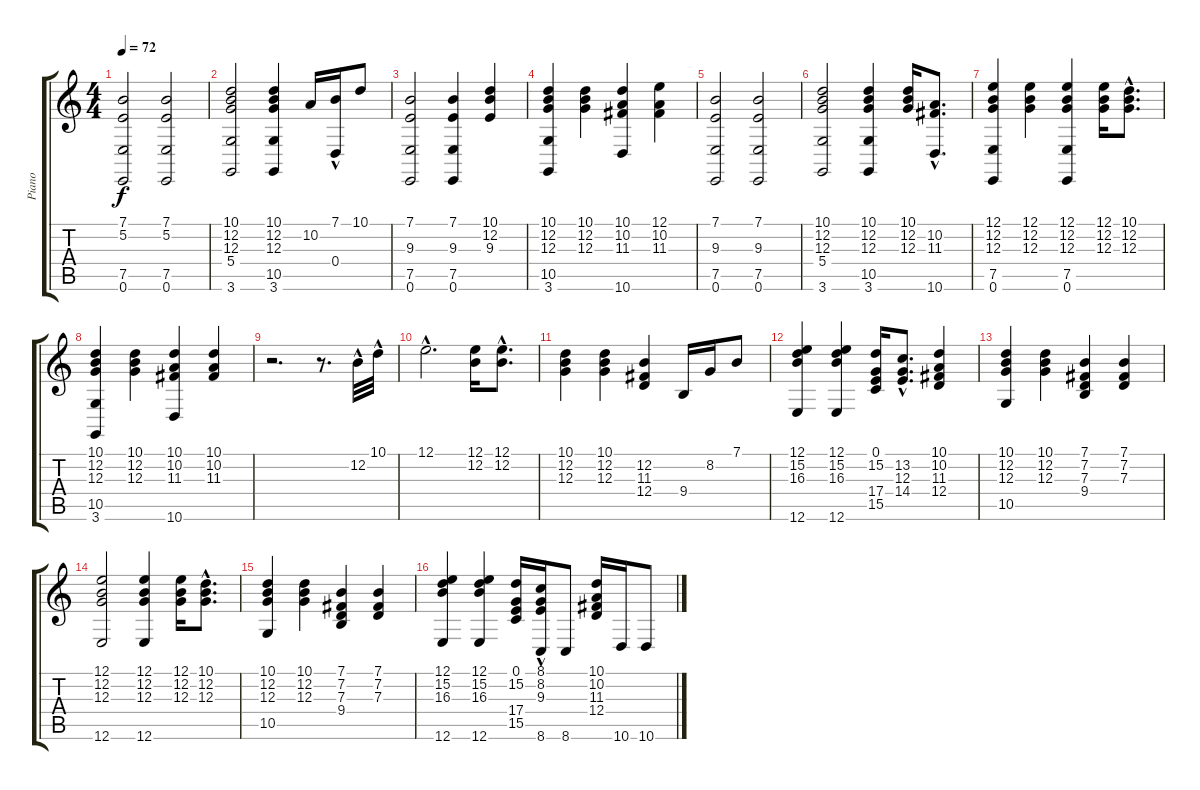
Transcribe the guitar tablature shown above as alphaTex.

\track ("Piano" "Piano") {instrument acousticgrandpiano}
\staff {score tabs}
\tuning (E4 B3 G3 D3 A2 E2) {hide}
\ts (4 4)
\tempo 72
\clef g2
\ks c
(7.1 5.2 7.5 0.6).2{dy f} (7.1 5.2 7.5 0.6).2 |
(10.1 12.2 12.3 5.4 3.6).2 (10.1 12.2 12.3 10.5 3.6).4 10.2.16 (7.1 0.4{hac}).16 10.1.8 |
(7.1 9.3 7.5 0.6).2 (7.1 9.3 7.5 0.6).4 (10.1 12.2 9.3).4 |
(10.1 12.2 12.3 10.5 3.6).4 (10.1 12.2 12.3).4 (10.1 10.2 11.3 10.6).4 (12.1 10.2 11.3).4 |
(7.1 9.3 7.5 0.6).2 (7.1 9.3 7.5 0.6).2 |
(10.1 12.2 12.3 5.4 3.6).2 (10.1 12.2 12.3 10.5 3.6).4 (10.1 12.2 12.3).16 (10.2{hac} 11.3{hac} 10.6{hac}).8{d} |
(12.1 12.2 12.3 7.5 0.6).4 (12.1 12.2 12.3).4 (12.1 12.2 12.3 7.5 0.6).4 (12.1 12.2 12.3).16 (10.1{hac} 12.2{hac} 12.3{hac}).8{d} |
(10.1 12.2 12.3 10.5 3.6).4 (10.1 12.2 12.3).4 (10.1 10.2 11.3 10.6).4 (10.1 10.2 11.3).4 |
r.2{d} r.8{d} 12.2{hac}.32 10.1{hac}.32 |
12.1{hac}.2{d} (12.1 12.2).16 (12.1{hac} 12.2{hac}).8{d} |
(10.1 12.2 12.3).4 (10.1 12.2 12.3).4 (12.2 11.3 12.4).4 9.4.16 8.2.16 7.1.8 |
(12.1 15.2 16.3 12.6).4 (12.1 15.2 16.3 12.6).4 (0.1 15.2 17.4 15.5).16 (13.2{hac} 12.3{hac} 14.4{hac}).8{d} (10.1 10.2 11.3 12.4).4 |
(10.1 12.2 12.3 10.5).4 (10.1 12.2 12.3).4 (7.1 7.2 7.3 9.4).4 (7.1 7.2 7.3).4 |
(12.1 12.2 12.3 12.6).2 (12.1 12.2 12.3 12.6).4 (12.1 12.2 12.3).16 (10.1{hac} 12.2{hac} 12.3{hac}).8{d} |
(10.1 12.2 12.3 10.5).4 (10.1 12.2 12.3).4 (7.1 7.2 7.3 9.4).4 (7.1 7.2 7.3).4 |
(12.1 15.2 16.3 12.6).4 (12.1 15.2 16.3 12.6).4 (0.1 15.2 17.4 15.5).16 (8.1{hac} 8.2{hac} 9.3{hac} 8.6).16 8.6.8 (10.1 10.2 11.3 12.4).16 10.6.16 10.6.8
